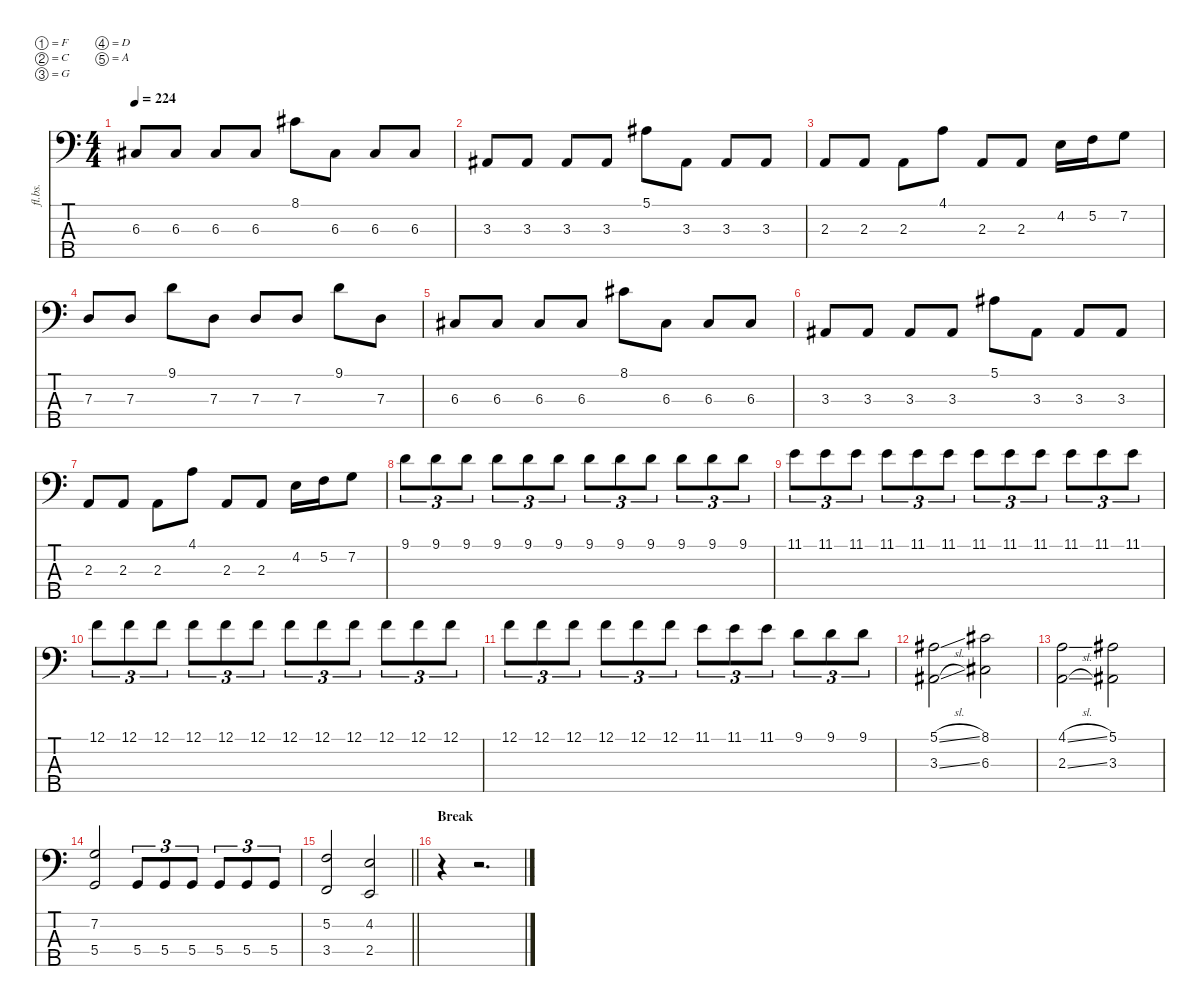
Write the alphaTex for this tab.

\defaultSystemsLayout 4
\hideDynamics
\bracketExtendMode nobrackets
\otherSystemsTrackNameOrientation horizontal
\track ("Bass" "fl.bs.") {instrument fretlessbass}
\staff {score tabs}
\tuning (F2 C2 G1 D1 A0)
\ts (4 4)
\tempo 224
\clef f4
\ks c
6.3{acc #}.8{dy f beam Up} 6.3{acc #}.8{beam Up} 6.3{acc #}.8{beam Up} 6.3{acc #}.8{beam Up} 8.1{acc #}.8{beam Down} 6.3{acc #}.8{beam Down} 6.3{acc #}.8{beam Up} 6.3{acc #}.8{beam Up} |
3.3{acc #}.8{beam Up} 3.3{acc #}.8{beam Up} 3.3{acc #}.8{beam Up} 3.3{acc #}.8{beam Up} 5.1{acc #}.8{beam Down} 3.3{acc #}.8{beam Down} 3.3{acc #}.8{beam Up} 3.3{acc #}.8{beam Up} |
2.3.8{beam Up} 2.3.8{beam Up} 2.3.8{beam Down} 4.1.8{beam Down} 2.3.8{beam Up} 2.3.8{beam Up} 4.2.16{beam Down} 5.2.16{beam Down} 7.2.8{beam Down} |
7.3.8{beam Up} 7.3.8{beam Up} 9.1.8{beam Down} 7.3.8{beam Down} 7.3.8{beam Up} 7.3.8{beam Up} 9.1.8{beam Down} 7.3.8{beam Down} |
6.3{acc #}.8{beam Up} 6.3{acc #}.8{beam Up} 6.3{acc #}.8{beam Up} 6.3{acc #}.8{beam Up} 8.1{acc #}.8{beam Down} 6.3{acc #}.8{beam Down} 6.3{acc #}.8{beam Up} 6.3{acc #}.8{beam Up} |
3.3{acc #}.8{beam Up} 3.3{acc #}.8{beam Up} 3.3{acc #}.8{beam Up} 3.3{acc #}.8{beam Up} 5.1{acc #}.8{beam Down} 3.3{acc #}.8{beam Down} 3.3{acc #}.8{beam Up} 3.3{acc #}.8{beam Up} |
2.3.8{beam Up} 2.3.8{beam Up} 2.3.8{beam Down} 4.1.8{beam Down} 2.3.8{beam Up} 2.3.8{beam Up} 4.2.16{beam Down} 5.2.16{beam Down} 7.2.8{beam Down} |
9.1.8{tu (3 2) beam Down} 9.1.8{tu (3 2) beam Down} 9.1.8{tu (3 2) beam Down} 9.1.8{tu (3 2) beam Down} 9.1.8{tu (3 2) beam Down} 9.1.8{tu (3 2) beam Down} 9.1.8{tu (3 2) beam Down} 9.1.8{tu (3 2) beam Down} 9.1.8{tu (3 2) beam Down} 9.1.8{tu (3 2) beam Down} 9.1.8{tu (3 2) beam Down} 9.1.8{tu (3 2) beam Down} |
11.1.8{tu (3 2) beam Down} 11.1.8{tu (3 2) beam Down} 11.1.8{tu (3 2) beam Down} 11.1.8{tu (3 2) beam Down} 11.1.8{tu (3 2) beam Down} 11.1.8{tu (3 2) beam Down} 11.1.8{tu (3 2) beam Down} 11.1.8{tu (3 2) beam Down} 11.1.8{tu (3 2) beam Down} 11.1.8{tu (3 2) beam Down} 11.1.8{tu (3 2) beam Down} 11.1.8{tu (3 2) beam Down} |
12.1.8{tu (3 2) beam Down} 12.1.8{tu (3 2) beam Down} 12.1.8{tu (3 2) beam Down} 12.1.8{tu (3 2) beam Down} 12.1.8{tu (3 2) beam Down} 12.1.8{tu (3 2) beam Down} 12.1.8{tu (3 2) beam Down} 12.1.8{tu (3 2) beam Down} 12.1.8{tu (3 2) beam Down} 12.1.8{tu (3 2) beam Down} 12.1.8{tu (3 2) beam Down} 12.1.8{tu (3 2) beam Down} |
12.1.8{tu (3 2) beam Down} 12.1.8{tu (3 2) beam Down} 12.1.8{tu (3 2) beam Down} 12.1.8{tu (3 2) beam Down} 12.1.8{tu (3 2) beam Down} 12.1.8{tu (3 2) beam Down} 11.1.8{tu (3 2) beam Down} 11.1.8{tu (3 2) beam Down} 11.1.8{tu (3 2) beam Down} 9.1.8{tu (3 2) beam Down} 9.1.8{tu (3 2) beam Down} 9.1.8{tu (3 2) beam Down} |
(5.1{sl acc #} 3.3{sl acc #}).2{beam Down} (8.1{acc #} 6.3{acc #}).2{beam Down} |
(4.1{sl} 2.3{sl}).2{beam Down} (5.1{acc #} 3.3{acc #}).2{beam Down} |
(7.2 5.4).2{beam Up} 5.4.8{tu (3 2) beam Up} 5.4.8{tu (3 2) beam Up} 5.4.8{tu (3 2) beam Up} 5.4.8{tu (3 2) beam Up} 5.4.8{tu (3 2) beam Up} 5.4.8{tu (3 2) beam Up} |
\barLineRight lightlight
(5.2 3.4).2{beam Up} (4.2 2.4).2{beam Up} |
\section ("" "Break")
r.4{beam Down} r.2{d beam Down}
